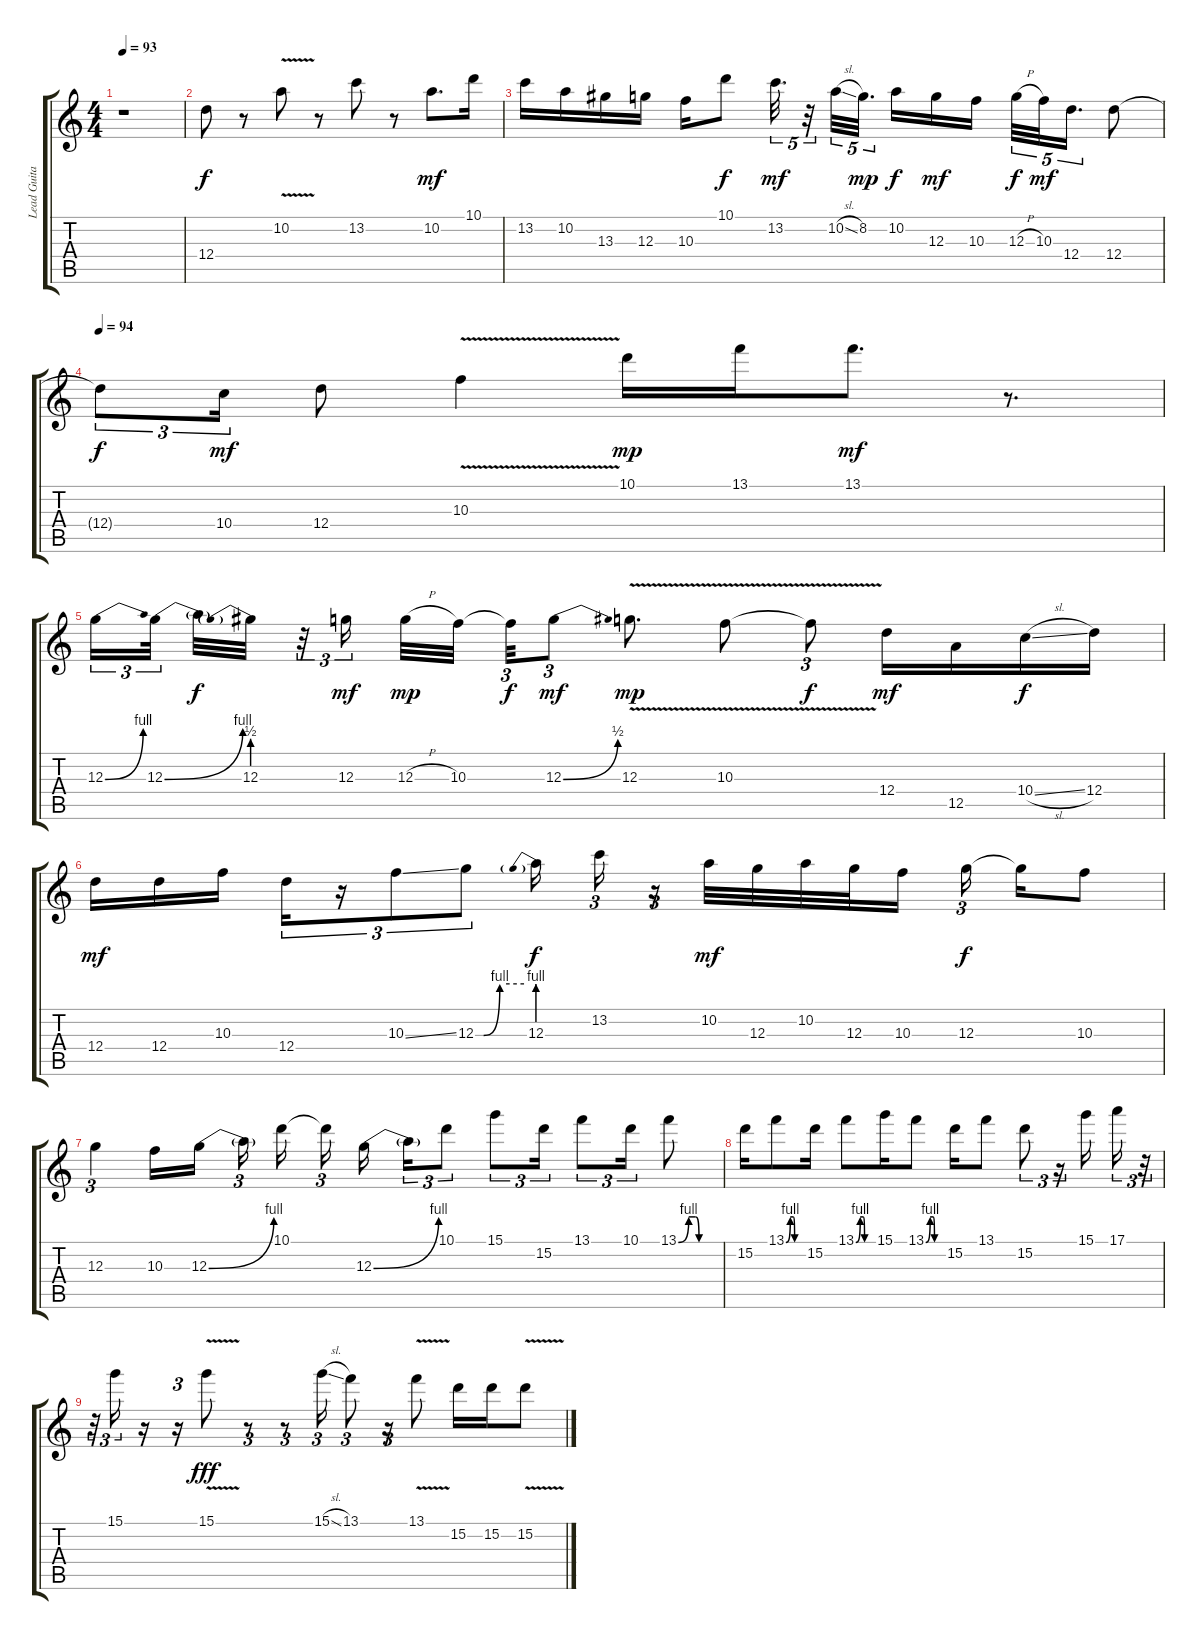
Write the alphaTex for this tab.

\track ("Lead Guitar" "Lead Guita") {instrument distortionguitar}
\staff {score tabs}
\tuning (E4 B3 G3 D3 A2 E2) {hide}
\ts (4 4)
\tempo 93
\clef g2
\ks c
r.1{dy p} |
12.4.8{dy f} r.8 10.2{v}.8 r.8 13.2.8 r.8 10.2.8{d dy mf} 10.1.16 |
13.2.16 10.2.16 13.3.16 12.3.16 10.3.16 10.1.8{dy f} 13.2.32{d tu (5 4) dy mf} r.32{tu (5 4)} 10.2{sl}.32{tu (5 4)} 8.2.32{d tu (5 4) dy mp beam splitsecondary} 10.2.16{dy f} 12.3.16{dy mf} 10.3.16 12.3{h}.32{tu (5 4) dy f} 10.3.32{tu (5 4) dy mf} 12.4.16{d tu (5 4)} 12.4.8 |
\tempo 94
12.4{t}.8{tu (3 2) dy f} 10.4.16{tu (3 2) dy mf} 12.4.8 10.3{v}.4 10.1.16{dy mp} 13.1.16 13.1.8{d dy mf} r.8{d} |
12.3{be (bend 0 0 60 4)}.16{tu (3 2)} 12.3{be (bend 0 0 60 4)}.32{tu (3 2) beam splitsecondary} 12.3{t}.32{dy f} 12.3{be (prebend 0 2 60 2)}.32 r.32{tu (3 2)} 12.3.16{tu (3 2) dy mf beam splitsecondary} 12.3{h}.32{dy mp} 10.3.32 10.3{t}.32{tu (3 2) dy f} 12.3{be (bend 0 0 60 2)}.8{tu (3 2) dy mf} 12.3{v}.8{d dy mp} 10.3{v}.8 10.3{t}.8{tu (3 2) dy f} 12.4.16{dy mf} 12.5.16 10.4{sl}.16{dy f} 12.4.16 |
12.4.16{dy mf} 12.4.16 10.3.16{beam splitsecondary} 12.4.16{tu (3 2)} r.16{tu (3 2)} 10.3{ss}.8{tu (3 2)} 12.3{be (custom 0 0 10 0 30 4 60 4)}.8{tu (3 2)} 12.3{be (prebend 0 4 60 4)}.16{dy f} 13.2.16{tu (3 2)} r.16{tu (3 2)} 10.2.32{dy mf} 12.3.32 10.2.32 12.3.32 10.3.16 12.3.16{tu (3 2) dy f beam splitsecondary} 12.3{t}.16 10.3.8 |
12.3.4{tu (3 2)} 10.3.16 12.3{be (bend 0 0 60 4)}.16 12.3{t}.16{tu (3 2) beam splitsecondary} 10.1.16{beam splitsecondary} 10.1{t}.16{tu (3 2)} 12.3{be (bend 0 0 60 4)}.16 12.3{t}.16{tu (3 2)} 10.1.8{tu (3 2)} 15.1.8{tu (3 2)} 15.2.16{tu (3 2)} 13.1.8{tu (3 2)} 10.1.16{tu (3 2)} 13.1{be (custom 0 0 15 4 25 4 30 0 60 0)}.8 |
15.2.16{volume 0} 13.1{be (custom 0 0 15 4 25 4 30 0 60 0)}.8 15.2.16 13.1{be (custom 0 0 15 4 25 4 30 0 60 0)}.8 15.1.16 13.1{be (custom 0 0 15 4 25 4 30 0 60 0)}.8 15.2.16 13.1.8 15.2.8{tu (3 2)} r.16{tu (3 2)} 15.1.16 17.1.16{tu (3 2)} r.32{tu (3 2)} |
r.32{tu (3 2)} 15.1.16{tu (3 2)} r.16 r.16{tu (3 2)} 15.1{v}.8{dy fff} r.8{tu (3 2)} r.8{tu (3 2)} 15.1{sl}.16{tu (3 2)} 13.1.8{tu (3 2)} r.16{tu (3 2)} 13.1{v}.8 15.2.16 15.2.16 15.2{v}.8
